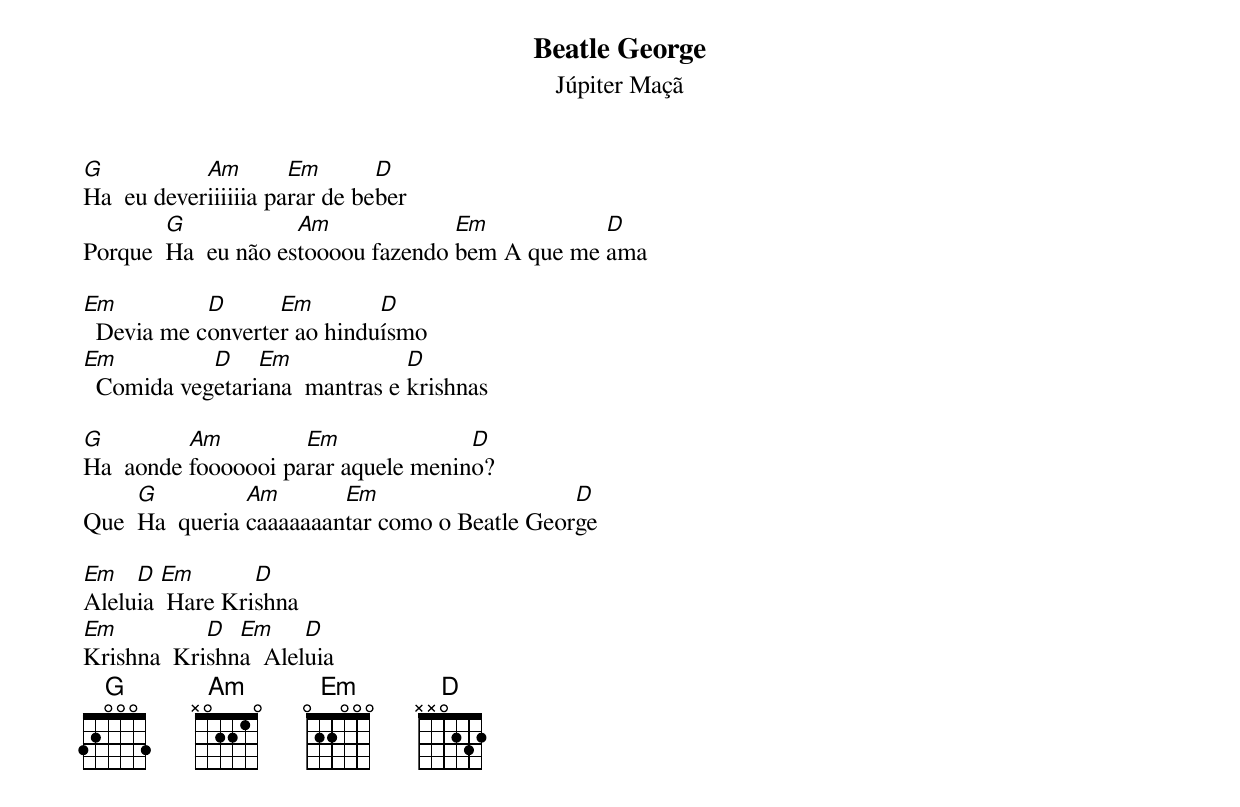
Beatle George
Júpiter Maçã

G           Am        Em       D
Ha  eu deveriiiiiia parar de beber
        G            Am             Em           D
Porque  Ha  eu não estoooou fazendo bem A que me ama

Em          D      Em        D
  Devia me converter ao hinduísmo
Em          D    Em             D
  Comida vegetariana  mantras e krishnas

G         Am         Em              D
Ha  aonde fooooooi parar aquele menino?
     G          Am       Em                    D
Que  Ha  queria caaaaaaantar como o Beatle George

Em   D  Em       D
Aleluia  Hare Krishna
Em          D  Em     D
Krishna  Krishna  Aleluia
